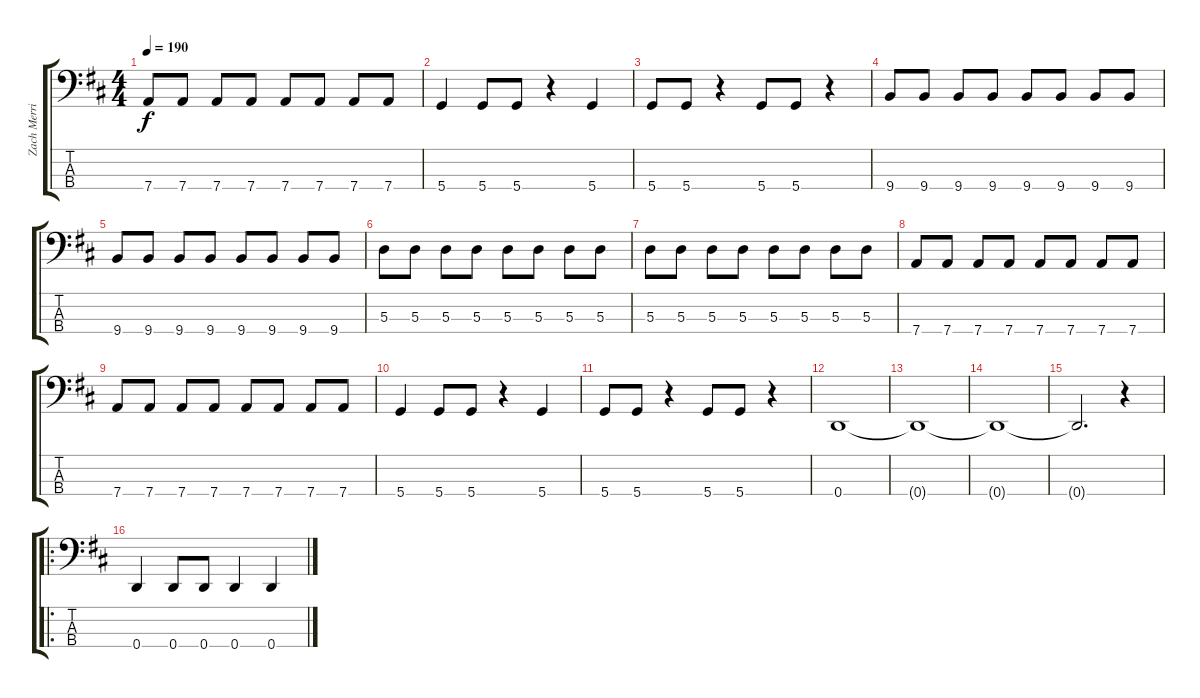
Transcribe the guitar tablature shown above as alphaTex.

\track ("Zach Merrick" "Zach Merri") {instrument electricbasspick}
\staff {score tabs}
\tuning (G2 D2 A1 D1) {hide}
\ts (4 4)
\tempo 190
\clef f4
\ks d
7.4.8{dy f} 7.4.8 7.4.8 7.4.8 7.4.8 7.4.8 7.4.8 7.4.8 |
5.4.4 5.4.8 5.4.8 r.4 5.4.4 |
5.4.8 5.4.8 r.4 5.4.8 5.4.8 r.4 |
9.4.8 9.4.8 9.4.8 9.4.8 9.4.8 9.4.8 9.4.8 9.4.8 |
9.4.8 9.4.8 9.4.8 9.4.8 9.4.8 9.4.8 9.4.8 9.4.8 |
5.3.8 5.3.8 5.3.8 5.3.8 5.3.8 5.3.8 5.3.8 5.3.8 |
5.3.8 5.3.8 5.3.8 5.3.8 5.3.8 5.3.8 5.3.8 5.3.8 |
7.4.8 7.4.8 7.4.8 7.4.8 7.4.8 7.4.8 7.4.8 7.4.8 |
7.4.8 7.4.8 7.4.8 7.4.8 7.4.8 7.4.8 7.4.8 7.4.8 |
5.4.4 5.4.8 5.4.8 r.4 5.4.4 |
5.4.8 5.4.8 r.4 5.4.8 5.4.8 r.4 |
0.4.1 |
0.4{t}.1 |
0.4{t}.1 |
0.4{t}.2{d} r.4 |
\ro
0.4.4 0.4.8 0.4.8 0.4.4 0.4.4
